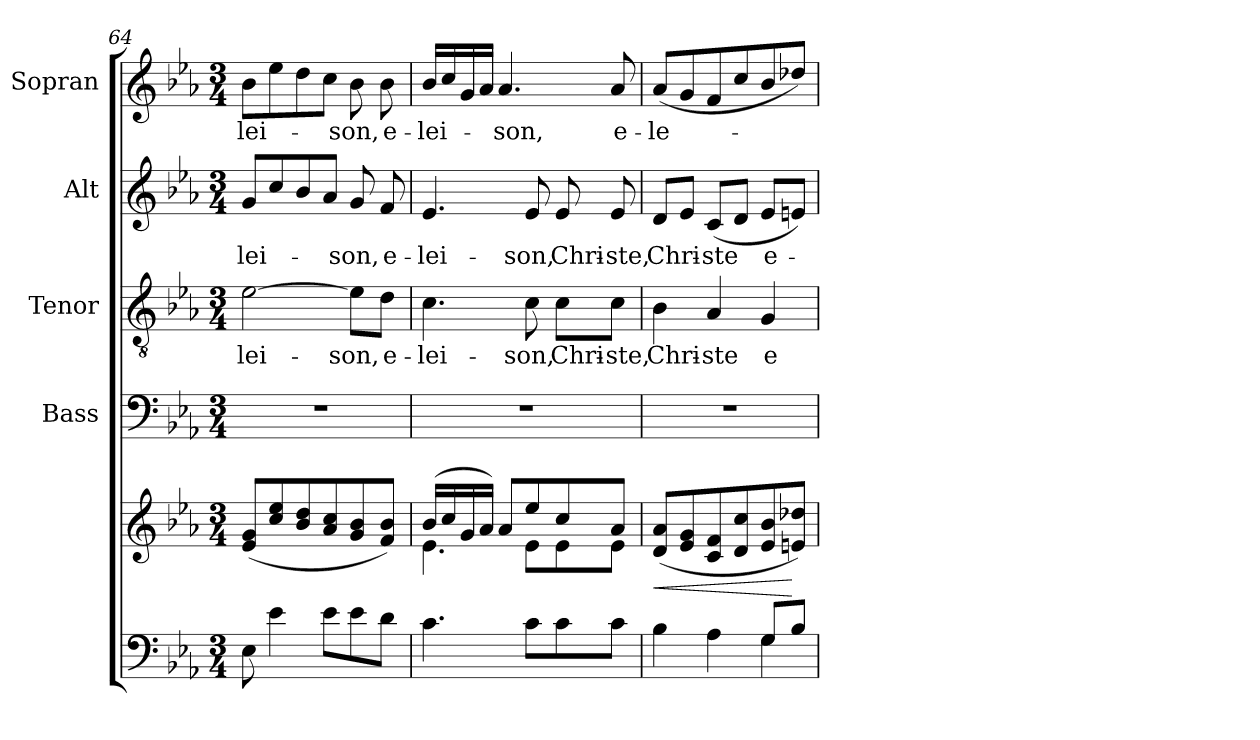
**kern	**kern	**dynam	**kern	**kern	**text	**kern	**text	**kern	**text
*part5	*part5	*part5	*part4	*part3	*part3	*part2	*part2	*part1	*part1
*staff6	*staff5	*staff5/6	*staff4	*staff3	*staff3	*staff2	*staff2	*staff1	*staff1
*	*	*	*I"Bass	*I"Tenor	*	*I"Alt	*	*I"Sopran	*
*	*	*	*I'B.	*I'T.	*	*I'A.	*	*I'S.	*
*clefF4	*clefG2	*	*clefF4	*clefGv2	*	*clefG2	*	*clefG2	*
*k[b-e-a-]	*k[b-e-a-]	*	*k[b-e-a-]	*k[b-e-a-]	*	*k[b-e-a-]	*	*k[b-e-a-]	*
*E-:	*E-:	*	*E-:	*E-:	*	*E-:	*	*E-:	*
*M3/4	*M3/4	*	*M3/4	*M3/4	*	*M3/4	*	*M3/4	*
=64	=64	=64	=64	=64	=64	=64	=64	=64	=64
!	!	!	!	!	!LO:LY:b	!	!LO:LY:b	!	!LO:LY:b
8E-\	(<8e-/ 8g/L	.	2.r	[2e-\	-lei-	8g/L	-lei-	8b-\L	-lei-
4e-\	8cc/ 8ee-/	.	.	.	.	8cc/	.	8ee-\	.
.	8b-/ 8dd/	.	.	.	.	8b-/	.	8dd\	.
8e-\L	8a-/ 8cc/	.	.	.	.	8a-/J	.	8cc\J	.
!	!	!	!	!	!LO:LY:b	!	!LO:LY:b	!	!LO:LY:b
8e-\	8g/ 8b-/	.	.	8e-\L]	-son,	8g/	-son,	8b-\	-son,
!	!	!	!	!	!LO:LY:b	!	!LO:LY:b	!	!LO:LY:b
8d\J	8f/ 8b-/J)	.	.	8d\J	e-	8f/	e-	8b-\	e-
!!LO:LB:g=z
=65	=65	=65	=65	=65	=65	=65	=65	=65	=65
*	*^	*	*	*	*	*	*	*	*
!	!	!	!	!	!	!LO:LY:b	!	!LO:LY:b	!	!LO:LY:b
4.c\	(>16b-/LL	4.e-\	.	2.r	4.c\	-lei-	4.e-/	-lei-	16b-/LL	-lei-
.	16cc/	.	.	.	.	.	.	.	16cc/	.
.	16g/	.	.	.	.	.	.	.	16g/	.
.	16a-/JJ)	.	.	.	.	.	.	.	16a-/JJ	.
!	!	!	!	!	!	!	!	!	!	!LO:LY:b
.	8a-/L	.	.	.	.	.	.	.	4.a-/	-son,
!	!	!	!	!	!	!LO:LY:b	!	!LO:LY:b	!	!
8c\L	8ee-/	8e-\L	.	.	8c\	-son,	8e-/	-son,	.	.
!	!	!	!	!	!	!LO:LY:b	!	!LO:LY:b	!	!
8c\	8cc/	8e-\	.	.	8c\L	Chri-	8e-/	Chri-	.	.
!	!	!	!	!	!	!LO:LY:b	!	!LO:LY:b	!	!LO:LY:b
8c\J	8a-/J	8e-\J	.	.	8c\J	-ste,	8e-/	-ste,	8a-/	e-
=66	=66	=66	=66	=66	=66	=66	=66	=66	=66	=66
*^	*	*	*	*	*	*	*	*	*	*
!	!	!	!	!LO:HP:b	!	!	!LO:LY:b	!	!LO:LY:b	!	!LO:LY:b
*	*	*v	*v	*	*	*	*	*	*	*	*
4B-\	2ryy	(<8d/ 8a-/L	<	2.r	4B-\	Chri-	8d/L	Chri-	(<8a-/L	-le-
.	.	8e-/ 8g/	.	.	.	.	8e-/J	.	8g/	.
!	!	!	!	!	!	!LO:LY:b	!	!LO:LY:b	!	!
4A-\	.	8c/ 8f/	.	.	4A-/	-ste	(>8c/L	-ste	8f/	.
.	.	8d/ 8cc/	.	.	.	.	8d/J	.	8cc/	.
!	!	!	!	!	!	!LO:LY:b	!	!LO:LY:b	!	!
8G/L	4G\	8e-/ 8b-/	.	.	4G/	e-	8e-/L	e-	8b-/	.
8B-/J	.	8en/ 8dd-X/J)	[	.	.	.	8en/J)	.	8dd-X/J)	.
*v	*v	*	*	*	*	*	*	*	*	*
=	=	=	=	=	=	=	=	=	=
*-	*-	*-	*-	*-	*-	*-	*-	*-	*-
